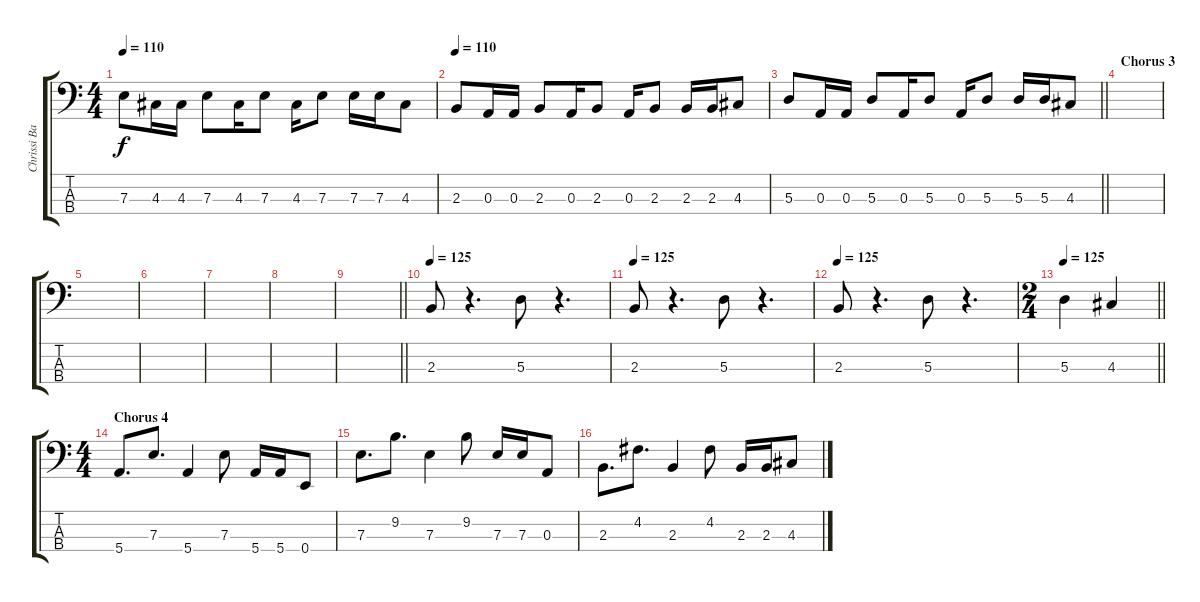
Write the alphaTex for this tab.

\track ("Chrissi Bass" "Chrissi Ba") {instrument electricbassfinger}
\staff {score tabs}
\tuning (G2 D2 A1 E1) {hide}
\ts (4 4)
\tempo 110
\clef f4
\ks c
7.3.8{dy f} 4.3.16 4.3.16 7.3.8 4.3.16 7.3.8 4.3.16 7.3.8 7.3.16 7.3.16 4.3.8 |
\tempo 110
2.3.8 0.3.16 0.3.16 2.3.8 0.3.16 2.3.8 0.3.16 2.3.8 2.3.16 2.3.16 4.3.8 |
\barLineRight lightlight
5.3.8 0.3.16 0.3.16 5.3.8 0.3.16 5.3.8 0.3.16 5.3.8 5.3.16 5.3.16 4.3.8 |
\section ("" "Chorus 3")
|
|
|
|
|
\barLineRight lightlight
|
\section ("" "")
\tempo 125
2.3.8 r.4{d} 5.3.8 r.4{d} |
\tempo 125
2.3.8 r.4{d} 5.3.8 r.4{d} |
\tempo 125
2.3.8 r.4{d} 5.3.8 r.4{d} |
\ts (2 4)
\tempo 125
\barLineRight lightlight
5.3.4 4.3.4 |
\ts (4 4)
\section ("" "Chorus 4")
5.4.8{d} 7.3.8{d} 5.4.4 7.3.8 5.4.16 5.4.16 0.4.8 |
7.3.8{d} 9.2.8{d} 7.3.4 9.2.8 7.3.16 7.3.16 0.3.8 |
2.3.8{d} 4.2.8{d} 2.3.4 4.2.8 2.3.16 2.3.16 4.3.8
